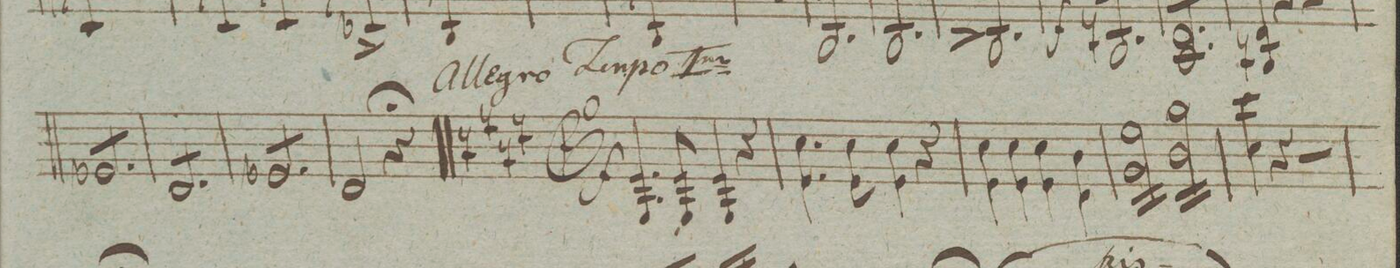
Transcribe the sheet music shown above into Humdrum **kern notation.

**kern	**dynam
*I"Violino 2do	*
*clefG2	*
*k[b-e-a-d-]	*
*met(c|)	*
*M3/4	*
*tremolo	*
8e-X/L	.
8e-/	.
8e-/	.
8e-/	.
8e-/	.
8e-/J	.
=108	=108
8d-/L	.
8d-/	.
8d-/	.
8d-/	.
8d-/	.
8d-/J	.
=109	=109
8e-X/L	.
8e-/	.
8e-/	.
8e-/	.
8e-/	.
8e-/J	.
*Xtremolo	*
=110	=110
2d-/	.
4r;	.
=111||	=111||
*k[]	*
*M2/2	*
*met(c|)	*
*mmet(c|)	*
4.e/ 4.G/	f
8e/ 8G/	.
4e/ 4G/	.
4r	.
=112	=112
4.cc\ 4.e\	.
8cc\ 8e\	.
4cc\ 4e\	.
4r	.
=113	=113
4cc\ 4e\	.
4cc\ 4e\	.
4cc\ 4e\	.
4b\ 4d\	.
=114	=114
*tremolo	*
16ee\ 16g\LL	.
16ee\ 16g\	.
16ee\ 16g\	.
16ee\ 16g\	.
16ee\ 16g\	.
16ee\ 16g\	.
16ee\ 16g\	.
16ee\ 16g\JJ	.
16gg\ 16b\LL	.
16gg\ 16b\	.
16gg\ 16b\	.
16gg\ 16b\	.
16gg\ 16b\	.
16gg\ 16b\	.
16gg\ 16b\	.
16gg\ 16b\JJ	.
*Xtremolo	*
=115	=115
4ccc\ 4cc\	.
4r	.
2r	.
=116	=116
*-	*-
